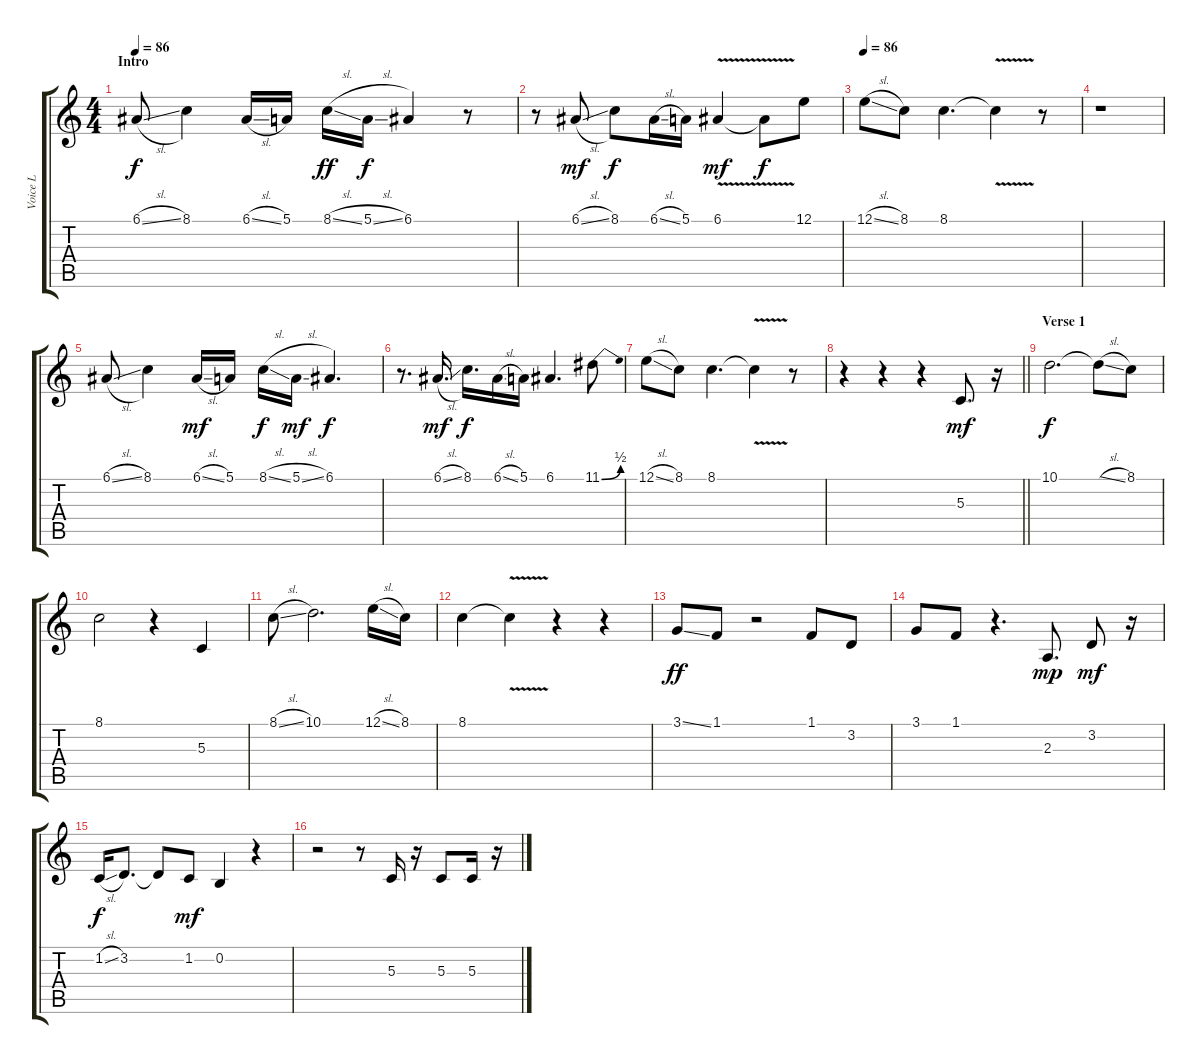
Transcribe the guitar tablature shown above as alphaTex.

\track ("Voice L" "Voice L") {instrument violin}
\staff {score tabs}
\tuning (E4 B3 G3 D3 A2 E2) {hide}
\ts (4 4)
\section ("" "Intro")
\tempo 86
\tempo 84
\tempo 86
\clef g2
\ks c
6.1{sl}.8{dy f instrument violin} 8.1.4 6.1{sl}.16 5.1.16 8.1{sl}.16{dy ff} 5.1{sl}.16{dy f} 6.1.4 r.8 |
r.8 6.1{sl}.8{dy mf} 8.1.8{dy f} 6.1{sl}.16 5.1.16 6.1{v}.4{dy mf} 6.1{t}.8{dy f} 12.1.8 |
\tempo 86
12.1{sl}.8 8.1.8 8.1.4{d} 8.1{v t}.4{volume 9} r.8 |
r.1{volume 16} |
6.1{sl}.8 8.1.4 6.1{sl}.16{dy mf} 5.1.16 8.1{sl}.16{dy f} 5.1{sl}.16{dy mf} 6.1.4{d dy f} |
r.8{d} 6.1{sl}.16{d dy mf} 8.1.16{d dy f} 6.1{sl}.16 5.1.16 6.1.4{d} 11.1{be (bend 0 0 60 2)}.8 |
12.1{sl}.8 8.1.8 8.1.4{d} 8.1{v t}.4{volume 9} r.8 |
\barLineRight lightlight
r.4{volume 16} r.4 r.4 5.3.8{d dy mf} r.16 |
\section ("" "Verse 1")
10.1.2{d dy f} 10.1{sl t}.8 8.1.8 |
8.1.2 r.4 5.3.4 |
8.1{sl}.8 10.1.2{d} 12.1{sl}.16 8.1.16 |
8.1.4 8.1{v t}.4{volume 9} r.4 r.4{volume 16} |
3.1{ss}.8{dy ff} 1.1.8 r.2 1.1.8 3.2.8 |
3.1.8 1.1.8 r.4{d} 2.3.8{d dy mp} 3.2.8{dy mf} r.16 |
1.2{sl}.16{dy f} 3.2.8{d} 3.2{t}.8 1.2.8{dy mf} 0.2.4 r.4 |
r.2 r.8 5.3.16 r.16 5.3.8 5.3.16 r.16
